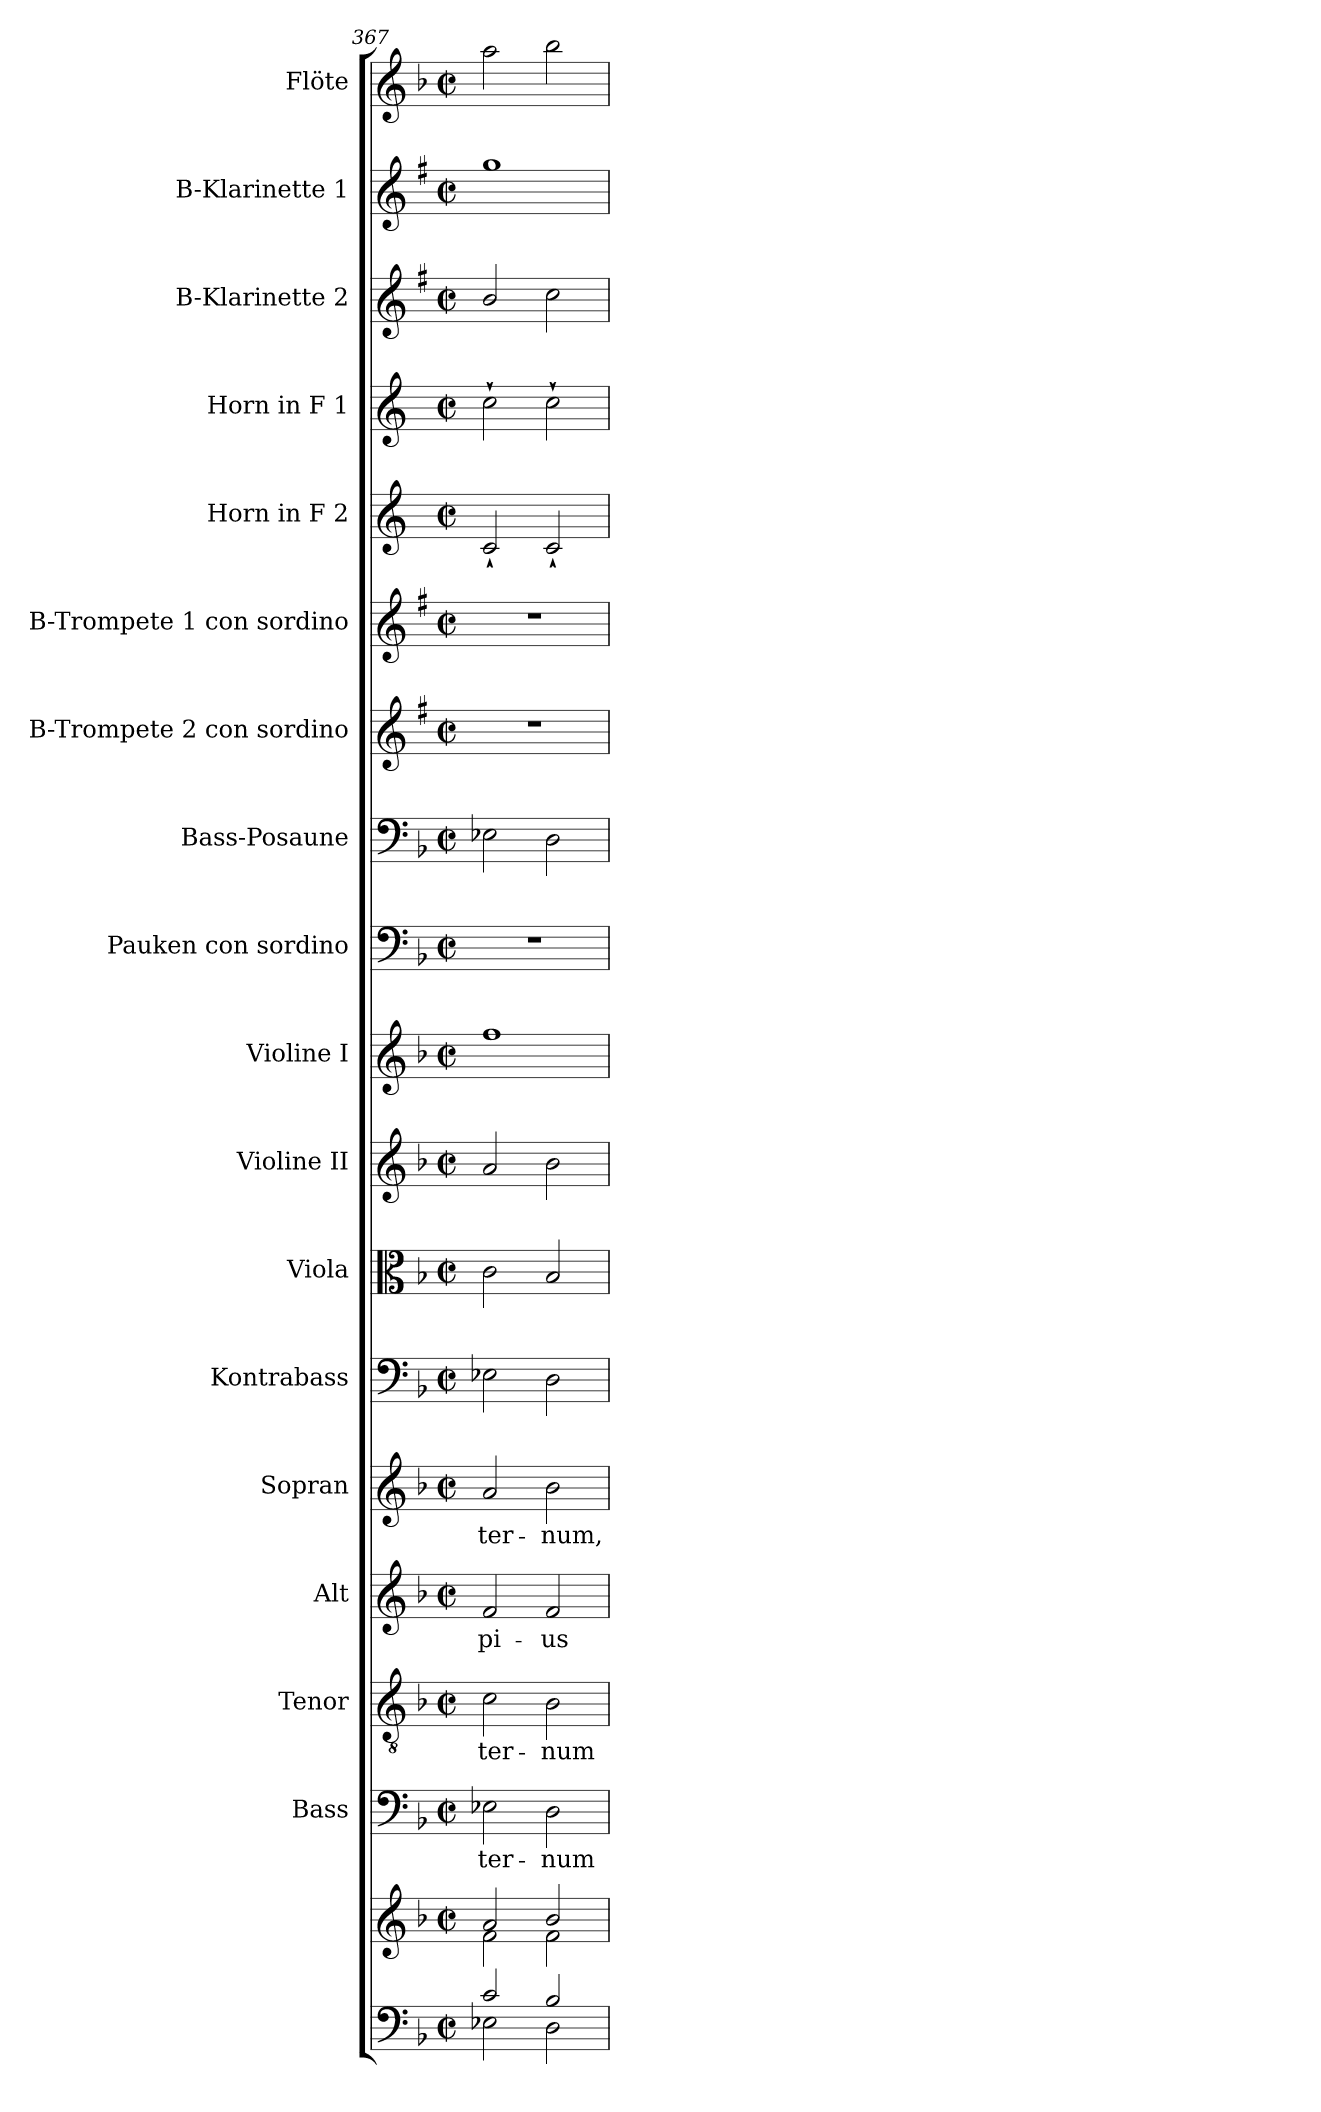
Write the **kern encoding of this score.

**kern	**kern	**kern	**text	**kern	**text	**kern	**text	**kern	**text	**kern	**kern	**kern	**kern	**kern	**kern	**kern	**kern	**kern	**kern	**kern	**kern	**kern
*part18	*part18	*part17	*part17	*part16	*part16	*part15	*part15	*part14	*part14	*part13	*part12	*part11	*part10	*part9	*part8	*part7	*part6	*part5	*part4	*part3	*part2	*part1
*staff19	*staff18	*staff17	*staff17	*staff16	*staff16	*staff15	*staff15	*staff14	*staff14	*staff13	*staff12	*staff11	*staff10	*staff9	*staff8	*staff7	*staff6	*staff5	*staff4	*staff3	*staff2	*staff1
*	*	*I"Bass	*	*I"Tenor	*	*I"Alt	*	*I"Sopran	*	*I"Kontrabass	*I"Viola	*I"Violine II	*I"Violine I	*I"Pauken con sordino	*I"Bass-Posaune	*I"B-Trompete 2 con sordino	*I"B-Trompete 1 con sordino	*I"Horn in F 2	*I"Horn in F 1	*I"B-Klarinette 2	*I"B-Klarinette 1	*I"Flöte
*	*	*I'B.	*	*I'T.	*	*I'A.	*	*I'S.	*	*I'Kb.	*I'Vla.	*I'Vl. II	*I'Vl. I	*I'Pk.	*I'B. Pos.	*I'B Trp. 2	*I'B Trp. 1	*	*	*I'B Kl. 2	*I'B Kl. 1	*I'Fl.
*clefF4	*clefG2	*clefF4	*	*clefGv2	*	*clefG2	*	*clefG2	*	*clefF4	*clefC3	*clefG2	*clefG2	*clefF4	*clefF4	*clefG2	*clefG2	*clefG2	*clefG2	*clefG2	*clefG2	*clefG2
*	*	*	*	*	*	*	*	*	*	*ITrd7c12	*	*	*	*	*	*ITrd1c2	*ITrd1c2	*ITrd4c7	*ITrd4c7	*ITrd1c2	*ITrd1c2	*
*k[b-]	*k[b-]	*k[b-]	*	*k[b-]	*	*k[b-]	*	*k[b-]	*	*k[b-]	*k[b-]	*k[b-]	*k[b-]	*k[b-]	*k[b-]	*k[b-]	*k[b-]	*k[b-]	*k[b-]	*k[b-]	*k[b-]	*k[b-]
*F:	*F:	*F:	*	*F:	*	*F:	*	*F:	*	*F:	*F:	*F:	*F:	*F:	*F:	*F:	*F:	*F:	*F:	*F:	*F:	*F:
*M2/2	*M2/2	*M2/2	*	*M2/2	*	*M2/2	*	*M2/2	*	*M2/2	*M2/2	*M2/2	*M2/2	*M2/2	*M2/2	*M2/2	*M2/2	*M2/2	*M2/2	*M2/2	*M2/2	*M2/2
*met(c|)	*met(c|)	*met(c|)	*	*met(c|)	*	*met(c|)	*	*met(c|)	*	*met(c|)	*met(c|)	*met(c|)	*met(c|)	*met(c|)	*met(c|)	*met(c|)	*met(c|)	*met(c|)	*met(c|)	*met(c|)	*met(c|)	*met(c|)
=367	=367	=367	=367	=367	=367	=367	=367	=367	=367	=367	=367	=367	=367	=367	=367	=367	=367	=367	=367	=367	=367	=367
*^	*^	*	*	*	*	*	*	*	*	*	*	*	*	*	*	*	*	*	*	*	*	*
!	!	!	!	!	!LO:LY:b	!	!LO:LY:b	!	!LO:LY:b	!	!LO:LY:b	!	!	!	!	!	!	!	!	!	!	!	!	!
2c/	2E-X\	2a/	2f\	2E-X\	-ter-	2c\	-ter-	2f/	pi-	2a/	-ter-	2EE-X\	2c\	2a/	1ff	1r	2E-X\	1r	1r	2F`</	2f`>\	2a/	1ff	2aa\
!	!	!	!	!	!LO:LY:b	!	!LO:LY:b	!	!LO:LY:b	!	!LO:LY:b	!	!	!	!	!	!	!	!	!	!	!	!	!
2B-/	2D\	2b-/	2f\	2D\	-num	2B-\	-num	2f/	-us	2b-\	-num,	2DD\	2B-/	2b-\	.	.	2D\	.	.	2F`</	2f`>\	2b-\	.	2bb-\
*v	*v	*	*	*	*	*	*	*	*	*	*	*	*	*	*	*	*	*	*	*	*	*	*	*
*	*v	*v	*	*	*	*	*	*	*	*	*	*	*	*	*	*	*	*	*	*	*	*	*
=	=	=	=	=	=	=	=	=	=	=	=	=	=	=	=	=	=	=	=	=	=	=
*-	*-	*-	*-	*-	*-	*-	*-	*-	*-	*-	*-	*-	*-	*-	*-	*-	*-	*-	*-	*-	*-	*-
